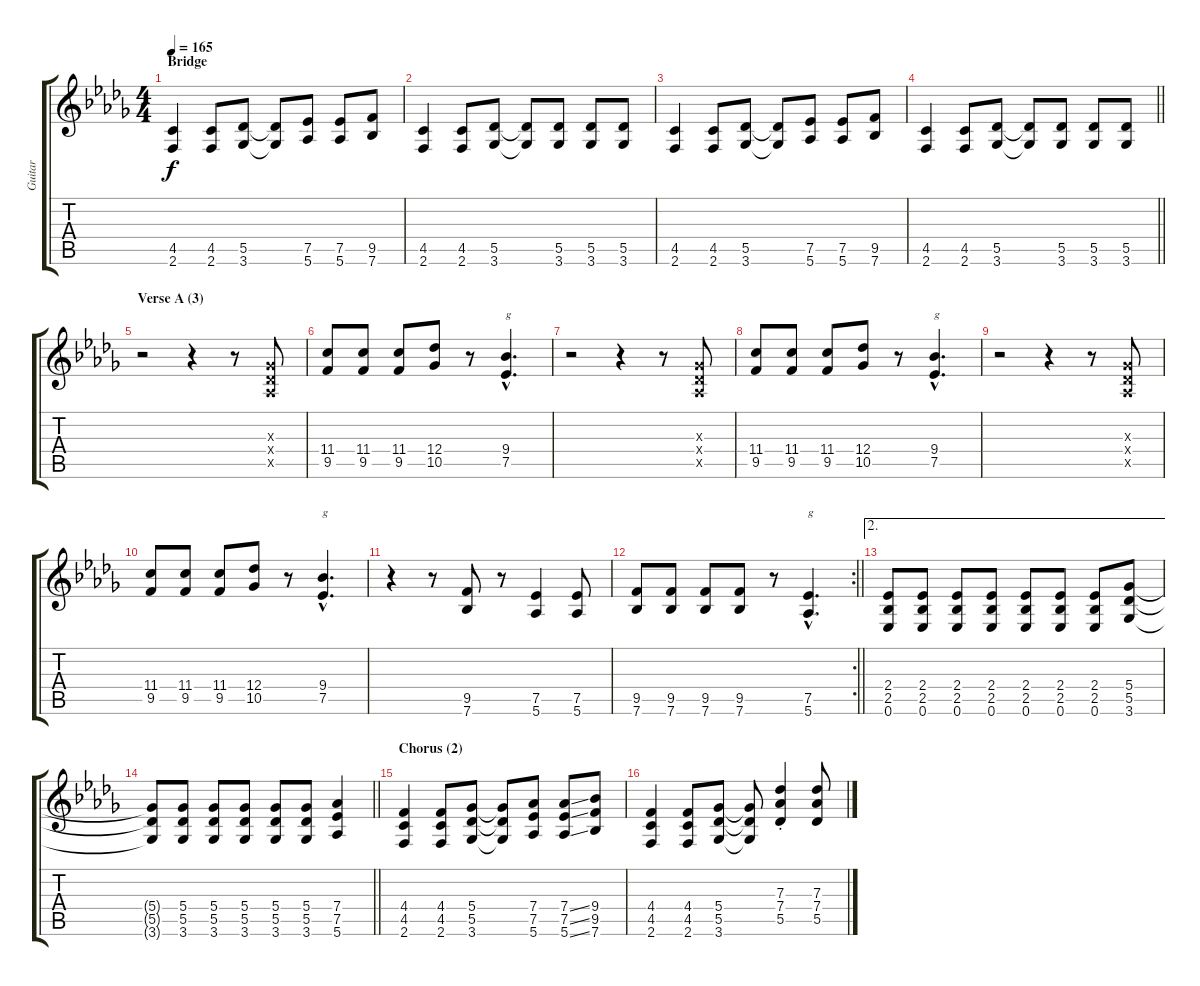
\track ("Guitar" "Guitar") {instrument distortionguitar}
\staff {score tabs}
\tuning (Eb4 Bb3 Gb3 Db3 Ab2 Eb2) {hide}
\ts (4 4)
\section ("" "Bridge")
\tempo 165
\clef g2
\ks bbminor
(4.5 2.6).4{dy f} (4.5 2.6).8 (5.5 3.6).8 (5.5{t} 3.6{t}).8 (7.5 5.6).8 (7.5 5.6).8 (9.5 7.6).8 |
(4.5 2.6).4 (4.5 2.6).8 (5.5 3.6).8 (5.5{t} 3.6{t}).8 (5.5 3.6).8 (5.5 3.6).8 (5.5 3.6).8 |
(4.5 2.6).4 (4.5 2.6).8 (5.5 3.6).8 (5.5{t} 3.6{t}).8 (7.5 5.6).8 (7.5 5.6).8 (9.5 7.6).8 |
\barLineRight lightlight
(4.5 2.6).4 (4.5 2.6).8 (5.5 3.6).8 (5.5{t} 3.6{t}).8 (5.5 3.6).8 (5.5 3.6).8 (5.5 3.6).8 |
\section ("" "Verse A (3)")
r.2 r.4 r.8 (0.3{x} 0.4{x} 0.5{x}).8 |
(11.4 9.5).8 (11.4 9.5).8 (11.4 9.5).8 (12.4 10.5).8 r.8 (9.4{hac} 7.5{hac}).4{d txt "g"} |
r.2 r.4 r.8 (0.3{x} 0.4{x} 0.5{x}).8 |
(11.4 9.5).8 (11.4 9.5).8 (11.4 9.5).8 (12.4 10.5).8 r.8 (9.4{hac} 7.5{hac}).4{d txt "g"} |
r.2 r.4 r.8 (0.3{x} 0.4{x} 0.5{x}).8 |
(11.4 9.5).8 (11.4 9.5).8 (11.4 9.5).8 (12.4 10.5).8 r.8 (9.4{hac} 7.5{hac}).4{d txt "g"} |
r.4 r.8 (9.5 7.6).8 r.8 (7.5 5.6).4 (7.5 5.6).8 |
\rc 2
\barLineRight lightlight
(9.5 7.6).8 (9.5 7.6).8 (9.5 7.6).8 (9.5 7.6).8 r.8 (7.5{hac} 5.6{hac}).4{d txt "g"} |
\ae 2
(2.4 2.5 0.6).8 (2.4 2.5 0.6).8 (2.4 2.5 0.6).8 (2.4 2.5 0.6).8 (2.4 2.5 0.6).8 (2.4 2.5 0.6).8 (2.4 2.5 0.6).8 (5.4 5.5 3.6).8 |
\barLineRight lightlight
(5.4{t} 5.5{t} 3.6{t}).8 (5.4 5.5 3.6).8 (5.4 5.5 3.6).8 (5.4 5.5 3.6).8 (5.4 5.5 3.6).8 (5.4 5.5 3.6).8 (7.4 7.5 5.6).4 |
\section ("" "Chorus (2)")
(4.4 4.5 2.6).4 (4.4 4.5 2.6).8 (5.4 5.5 3.6).8 (5.4{t} 5.5{t} 3.6{t}).8 (7.4 7.5 5.6).8 (7.4{ss} 7.5{ss} 5.6{ss}).8 (9.4 9.5 7.6).8 |
(4.4 4.5 2.6).4 (4.4 4.5 2.6).8 (5.4 5.5 3.6).8 (5.4{t} 5.5{t} 3.6{t}).8 (7.3{st} 7.4{st} 5.5{st}).4 (7.3 7.4 5.5).8
